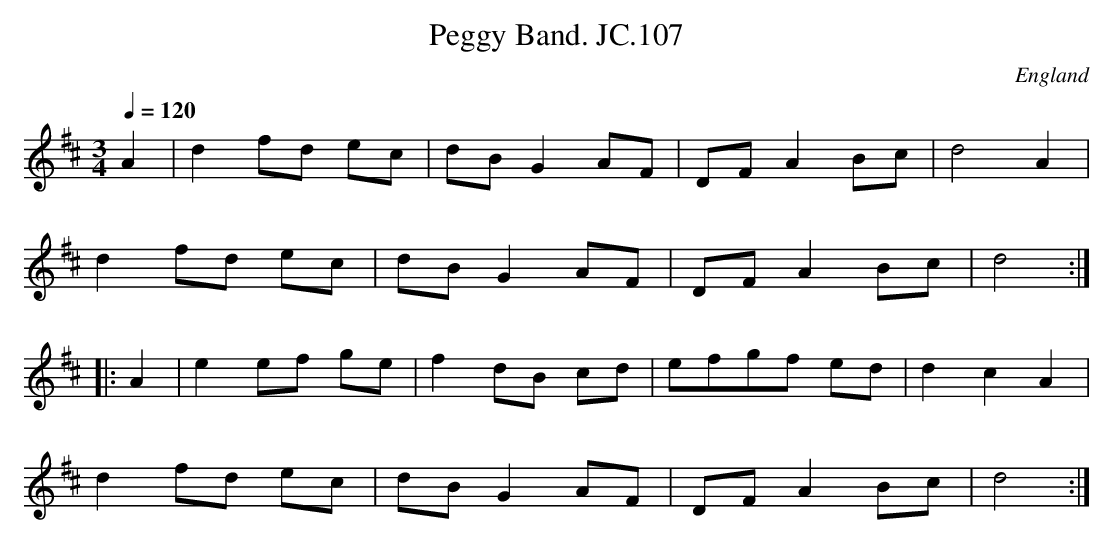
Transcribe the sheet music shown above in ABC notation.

X:1
T:Peggy Band. JC.107
O:England
M:3/4
L:1/8
Q:1/4=120
K:D major
A2|\
d2fd ec|dBG2 AF|DFA2 Bc|d4 A2|!
d2fd ec|dBG2 AF|DFA2 Bc|d4:|!
|:A2|e2ef ge|f2dB cd|efgf ed|d2c2 A2|!
d2fd ec|dBG2 AF|DFA2 Bc|d4:|
